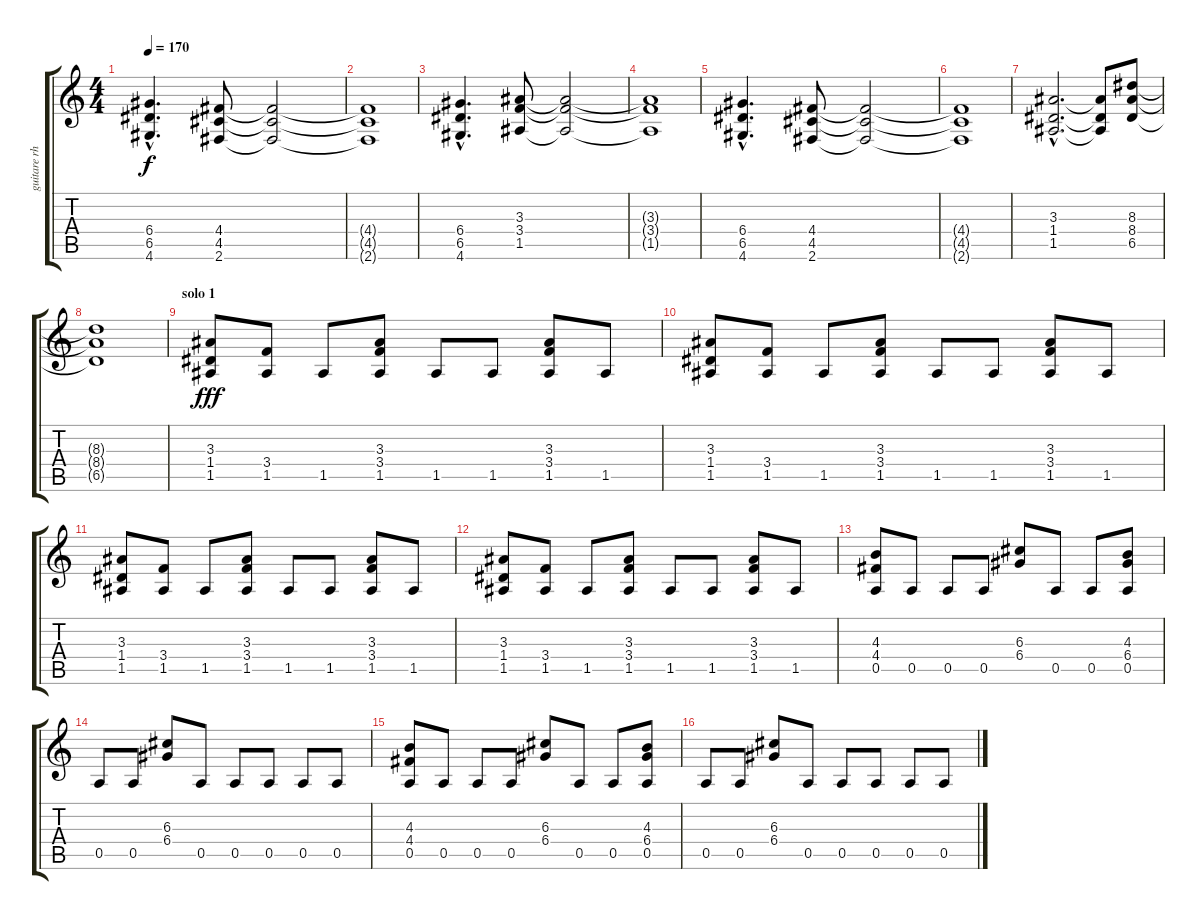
\track ("guitare rhy" "guitare rh") {instrument distortionguitar}
\staff {score tabs}
\tuning (E4 B3 G3 D3 A2 E2) {hide}
\ts (4 4)
\tempo 170
\clef g2
\ks c
(6.4{hac} 6.5{hac} 4.6{hac}).4{d dy f} (4.4 4.5 2.6).8 (4.4{t} 4.5{t} 2.6{t}).2 |
(4.4{t} 4.5{t} 2.6{t}).1 |
(6.4{hac} 6.5{hac} 4.6{hac}).4{d} (3.3 3.4 1.5).8 (3.3{t} 3.4{t} 1.5{t}).2 |
(3.3{t} 3.4{t} 1.5{t}).1 |
(6.4{hac} 6.5{hac} 4.6{hac}).4{d} (4.4 4.5 2.6).8 (4.4{t} 4.5{t} 2.6{t}).2 |
(4.4{t} 4.5{t} 2.6{t}).1 |
(3.3{hac} 1.4{hac} 1.5{hac}).2{d} (3.3{t} 1.4{t} 1.5{t}).8 (8.3 8.4 6.5).8 |
(8.3{t} 8.4{t} 6.5{t}).1 |
\section ("" "solo 1")
(3.3 1.4 1.5).8{dy fff} (3.4 1.5).8 1.5.8 (3.3 3.4 1.5).8 1.5.8 1.5.8 (3.3 3.4 1.5).8 1.5.8 |
(3.3 1.4 1.5).8 (3.4 1.5).8 1.5.8 (3.3 3.4 1.5).8 1.5.8 1.5.8 (3.3 3.4 1.5).8 1.5.8 |
(3.3 1.4 1.5).8 (3.4 1.5).8 1.5.8 (3.3 3.4 1.5).8 1.5.8 1.5.8 (3.3 3.4 1.5).8 1.5.8 |
(3.3 1.4 1.5).8 (3.4 1.5).8 1.5.8 (3.3 3.4 1.5).8 1.5.8 1.5.8 (3.3 3.4 1.5).8 1.5.8 |
(4.3 4.4 0.5).8 0.5.8 0.5.8 0.5.8 (6.3 6.4).8 0.5.8 0.5.8 (4.3 6.4 0.5).8 |
0.5.8 0.5.8 (6.3 6.4).8 0.5.8 0.5.8 0.5.8 0.5.8 0.5.8 |
(4.3 4.4 0.5).8 0.5.8 0.5.8 0.5.8 (6.3 6.4).8 0.5.8 0.5.8 (4.3 6.4 0.5).8 |
0.5.8 0.5.8 (6.3 6.4).8 0.5.8 0.5.8 0.5.8 0.5.8 0.5.8
